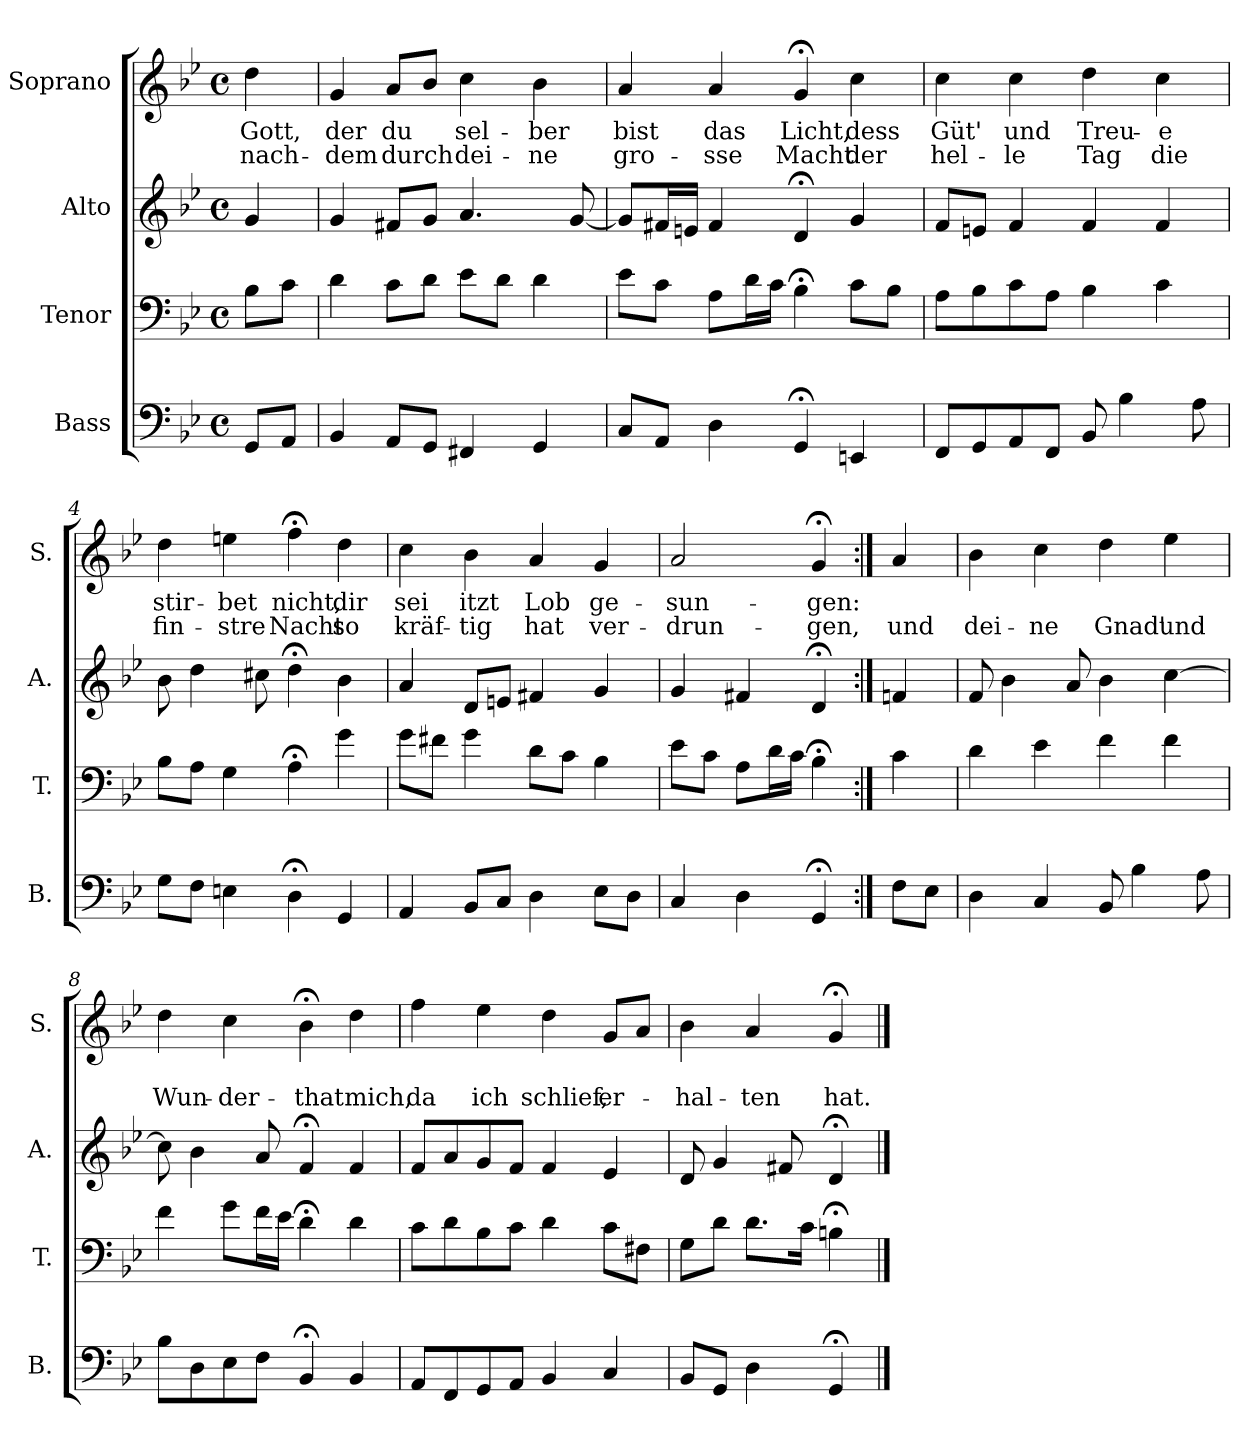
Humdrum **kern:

**kern	**kern	**kern	**kern	**text	**text
*part4	*part3	*part2	*part1	*part1	*part1
*staff4	*staff3	*staff2	*staff1	*staff1	*staff1
*I"Bass	*I"Tenor	*I"Alto	*I"Soprano	*	*
*I'B.	*I'T.	*I'A.	*I'S.	*	*
*clefF4	*clefF4	*clefG2	*clefG2	*	*
*k[b-e-]	*k[b-e-]	*k[b-e-]	*k[b-e-]	*	*
*B-:	*B-:	*B-:	*g:	*	*
*M4/4	*M4/4	*M4/4	*M4/4	*	*
*met(c)	*met(c)	*met(c)	*met(c)	*	*
=	=	=	=	=	=
8GG/L	8B-\L	4g/	4dd\	Gott,	nach-
8AA/J	8c\J	.	.	.	.
=1	=1	=1	=1	=1	=1
4BB-/	4d\	4g/	4g/	der	-dem
8AA/L	8c\L	8f#X/L	8a/L	du	durch
8GG/J	8d\J	8g/J	8b-/J	.	.
4FF#X/	8e-\L	4.a/	4cc\	sel-	dei-
.	8d\J	.	.	.	.
4GG/	4d\	.	4b-\	-ber	-ne
.	.	[8g/	.	.	.
=2	=2	=2	=2	=2	=2
8C/L	8e-\L	8g/L]	4a/	bist	gro-
8AA/J	8c\J	16f#X/L	.	.	.
.	.	16en/JJ	.	.	.
4D\	8A\L	4f#/	4a/	das	-sse
.	16d\L	.	.	.	.
.	16c\JJ	.	.	.	.
4GG;</	4B-;<\	4d;</	4g;</	Licht,	Macht
4EEn/	8c\L	4g/	4cc\	dess	der
.	8B-\J	.	.	.	.
=3	=3	=3	=3	=3	=3
8FF/L	8A\L	8f/L	4cc\	Güt'	hel-
8GG/	8B-\	8en/J	.	.	.
8AA/	8c\	4f/	4cc\	und	-le
8FF/J	8A\J	.	.	.	.
8BB-/	4B-\	4f/	4dd\	Treu-	Tag
4B-\	.	.	.	.	.
.	4c\	4f/	4cc\	-e	die
8A\	.	.	.	.	.
!!LO:LB:g=z
=4	=4	=4	=4	=4	=4
8G\L	8B-\L	8b-\	4dd\	stir-	fin-
8F\J	8A\J	4dd\	.	.	.
4En\	4G\	.	4een\	-bet	-stre
.	.	8cc#X\	.	.	.
4D;<\	4A;<\	4dd;<\	4ff;<\	nicht,	Nacht
4GG/	4g\	4b-\	4dd\	dir	so
=5	=5	=5	=5	=5	=5
4AA/	8g\L	4a/	4cc\	sei	kräf-
.	8f#X\J	.	.	.	.
8BB-/L	4g\	8d/L	4b-\	itzt	-tig
8C/J	.	8en/J	.	.	.
4D\	8d\L	4f#X/	4a/	Lob	hat
.	8c\J	.	.	.	.
8E-\L	4B-\	4g/	4g/	ge-	ver-
8D\J	.	.	.	.	.
=6	=6	=6	=6	=6	=6
4C/	8e-\L	4g/	2a/	-sun-	-drun-
.	8c\J	.	.	.	.
4D\	8A\L	4f#X/	.	.	.
.	16d\L	.	.	.	.
.	16c\JJ	.	.	.	.
4GG;</	4B-;<\	4d;</	4g;</	gen:	-gen,
!!LO:PB:g=z
=6a:|!	=6a:|!	=6a:|!	=6a:|!	=6a:|!	=6a:|!
8F\L	4c\	4fn/	4a/	.	und
8E-\J	.	.	.	.	.
=7	=7	=7	=7	=7	=7
4D\	4d\	8f/	4b-\	.	dei-
.	.	4b-\	.	.	.
4C/	4e-\	.	4cc\	.	-ne
.	.	8a/	.	.	.
8BB-/	4f\	4b-\	4dd\	.	Gnad'
4B-\	.	.	.	.	.
.	4f\	[4cc\	4ee-\	.	und
8A\	.	.	.	.	.
=8	=8	=8	=8	=8	=8
8B-\L	4f\	8cc\]	4dd\	.	Wun-
8D\	.	4b-\	.	.	.
8E-\	8g\L	.	4cc\	.	-der-
8F\J	16f\L	8a/	.	.	.
.	16e-\JJ	.	.	.	.
4BB-;</	4d;<\	4f;</	4b-;<\	.	-that
4BB-/	4d\	4f/	4dd\	.	mich,
=9	=9	=9	=9	=9	=9
8AA/L	8c\L	8f/L	4ff\	.	da
8FF/	8d\	8a/	.	.	.
8GG/	8B-\	8g/	4ee-\	.	ich
8AA/J	8c\J	8f/J	.	.	.
4BB-/	4d\	4f/	4dd\	.	schlief,
4C/	8c\L	4e-/	8g/L	.	er-
.	8F#X\J	.	8a/J	.	.
=10	=10	=10	=10	=10	=10
8BB-/L	8G\L	8d/	4b-\	.	-hal-
8GG/J	8d\J	4g/	.	.	.
4D\	8.d\L	.	4a/	.	-ten
.	.	8f#X/	.	.	.
.	16c\Jk	.	.	.	.
4GG;</	4Bn;<\	4d;</	4g;</	.	hat.
==	==	==	==	==	==
*-	*-	*-	*-	*-	*-
